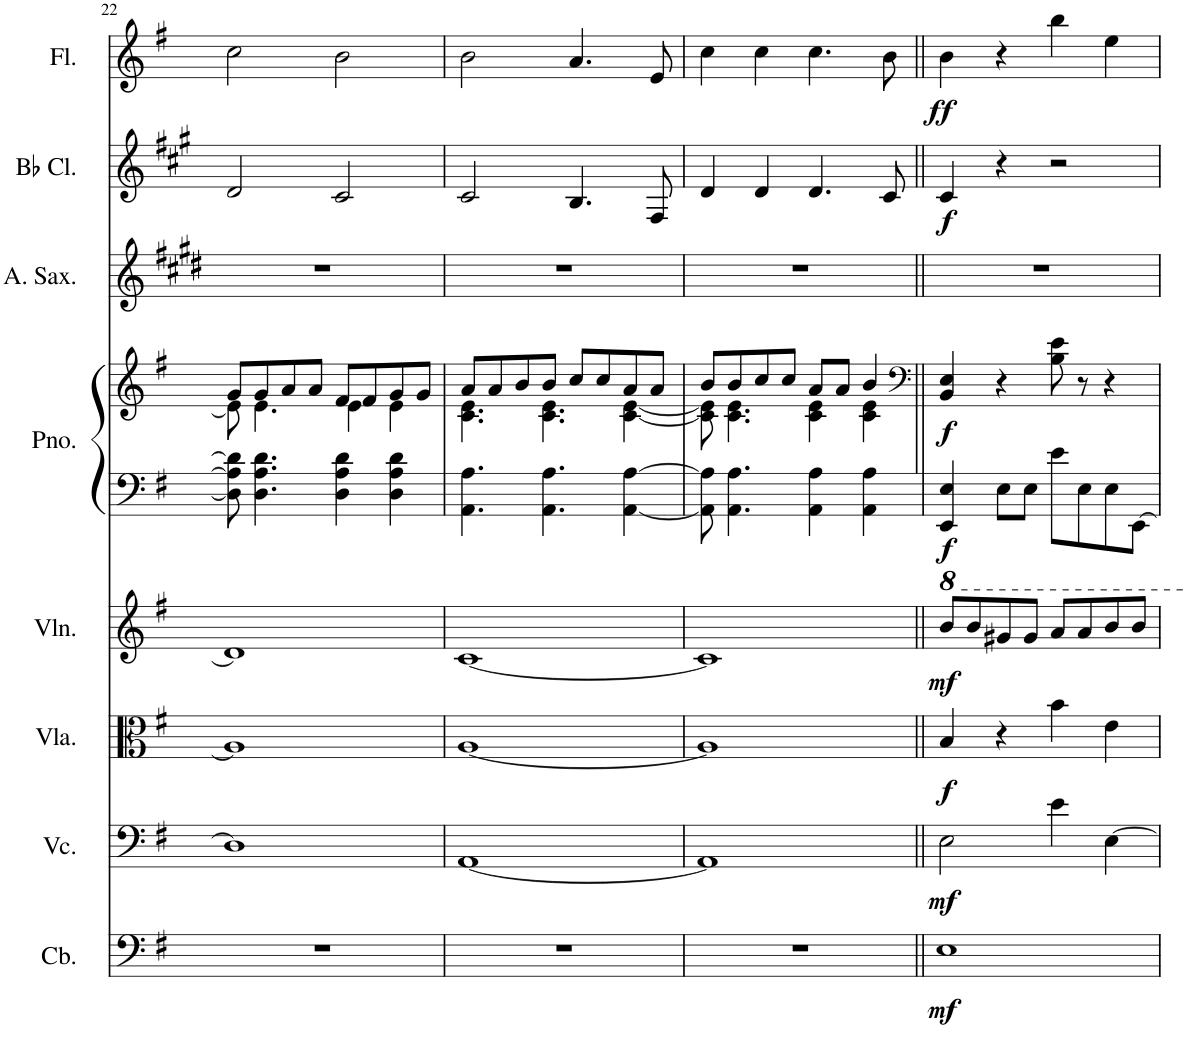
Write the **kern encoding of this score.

**kern	**dynam	**kern	**dynam	**kern	**dynam	**kern	**dynam	**kern	**kern	**dynam	**kern	**kern	**dynam	**kern	**dynam
*part8	*part8	*part7	*part7	*part6	*part6	*part5	*part5	*part4	*part4	*part4	*part3	*part2	*part2	*part1	*part1
*staff9	*staff9	*staff8	*staff8	*staff7	*staff7	*staff6	*staff6	*staff5	*staff4	*staff4/5	*staff3	*staff2	*staff2	*staff1	*staff1
*I"Contrabass	*	*I"Violoncello	*	*I"Viola	*	*I"Violin	*	*I"Piano	*	*	*I"Alto Saxophone	*I"Bb Clarinet	*	*I"Flute	*
*I'Cb.	*	*I'Vc.	*	*I'Vla.	*	*I'Vln.	*	*I'Pno.	*	*	*I'A. Sax.	*I'Bb Cl.	*	*I'Fl.	*
!!LO:PB:g=z
*clefF4	*	*clefF4	*	*clefC3	*	*clefG2	*	*clefF4	*clefG2	*	*clefG2	*clefG2	*	*clefG2	*
*Trd7c12	*	*	*	*	*	*	*	*	*	*	*Trd5c9	*Trd1c2	*	*	*
*k[f#]	*	*k[f#]	*	*k[f#]	*	*k[f#]	*	*k[f#]	*k[f#]	*	*k[f#c#g#d#]	*k[f#c#g#]	*	*k[f#]	*
*M4/4	*	*M4/4	*	*M4/4	*	*M4/4	*	*M4/4	*M4/4	*	*M4/4	*M4/4	*	*M4/4	*
=22	=22	=22	=22	=22	=22	=22	=22	=22	=22	=22	=22	=22	=22	=22	=22
*	*	*	*	*	*	*	*	*	*^	*	*	*	*	*	*
1r	.	1D]	.	1A]	.	1d]	.	8D\] 8A\] 8d\]	8g/L	8e\]	.	1r	2d/	.	2cc\	.
.	.	.	.	.	.	.	.	4.D\ 4.A\ 4.d\	8g/	4.e\	.	.	.	.	.	.
.	.	.	.	.	.	.	.	.	8a/	.	.	.	.	.	.	.
.	.	.	.	.	.	.	.	.	8a/J	.	.	.	.	.	.	.
.	.	.	.	.	.	.	.	4D\ 4A\ 4d\	8f#/L	4e\	.	.	2c#/	.	2b\	.
.	.	.	.	.	.	.	.	.	8f#/	.	.	.	.	.	.	.
.	.	.	.	.	.	.	.	4D\ 4A\ 4d\	8g/	4e\	.	.	.	.	.	.
.	.	.	.	.	.	.	.	.	8g/J	.	.	.	.	.	.	.
=23	=23	=23	=23	=23	=23	=23	=23	=23	=23	=23	=23	=23	=23	=23	=23	=23
1r	.	[1AA	.	[1A	.	[1c	.	4.AA\ 4.A\	8a/L	4.c\ 4.e\	.	1r	2c#/	.	2b\	.
.	.	.	.	.	.	.	.	.	8a/	.	.	.	.	.	.	.
.	.	.	.	.	.	.	.	.	8b/	.	.	.	.	.	.	.
.	.	.	.	.	.	.	.	4.AA\ 4.A\	8b/J	4.c\ 4.e\	.	.	.	.	.	.
.	.	.	.	.	.	.	.	.	8cc/L	.	.	.	4.B/	.	4.a/	.
.	.	.	.	.	.	.	.	.	8cc/	.	.	.	.	.	.	.
.	.	.	.	.	.	.	.	[4AA\ [4A\	8a/	[4c\ [4e\	.	.	.	.	.	.
.	.	.	.	.	.	.	.	.	8a/J	.	.	.	8F#/	.	8e/	.
=24	=24	=24	=24	=24	=24	=24	=24	=24	=24	=24	=24	=24	=24	=24	=24	=24
1r	.	1AA]	.	1A]	.	1c]	.	8AA\] 8A\]	8b/L	8c\] 8e\]	.	1r	4d/	.	4cc\	.
.	.	.	.	.	.	.	.	4.AA\ 4.A\	8b/	4.c\ 4.e\	.	.	.	.	.	.
.	.	.	.	.	.	.	.	.	8cc/	.	.	.	4d/	.	4cc\	.
.	.	.	.	.	.	.	.	.	8cc/J	.	.	.	.	.	.	.
.	.	.	.	.	.	.	.	4AA\ 4A\	8a/L	4c\ 4e\	.	.	4.d/	.	4.cc\	.
.	.	.	.	.	.	.	.	.	8a/J	.	.	.	.	.	.	.
.	.	.	.	.	.	.	.	4AA\ 4A\	4b/	4c\ 4e\	.	.	.	.	.	.
.	.	.	.	.	.	.	.	.	.	.	.	.	8c#/	.	8b\	.
*	*	*	*	*	*	*	*	*	*v	*v	*	*	*	*	*	*
=25||	=25||	=25||	=25||	=25||	=25||	=25||	=25||	=25||	=25||	=25||	=25||	=25||	=25||	=25||	=25||
*	*	*	*	*	*	*	*	*	*clefF4	*	*	*	*	*	*
!	!LO:DY:b	!	!LO:DY:b	!	!LO:DY:b	!	!LO:DY:b	!	!	!LO:DY:b=2	!	!	!	!	!
!	!	!	!	!	!	!	!	!	!	!LO:DY:n=1:b	!	!	!LO:DY:b	!	!LO:DY:b
1E	mf	2E\	mf	4B/	f	8b/L	mf	4EEE/ 4EE/	4BB/ 4E/	f f	1r	4c#/	f	4b\	ff
.	.	.	.	.	.	8b/	.	.	.	.	.	.	.	.	.
.	.	.	.	4r	.	8g#X/	.	8EE\L	4r	.	.	4r	.	4r	.
.	.	.	.	.	.	8g#/J	.	8EE\J	.	.	.	.	.	.	.
.	.	4e\	.	4b\	.	8a/L	.	8E\L	8B\ 8e\	.	.	2r	.	4bb\	.
.	.	.	.	.	.	8a/	.	8EE\	8r	.	.	.	.	.	.
.	.	[4E\	.	4e\	.	8b/	.	8EE\	4r	.	.	.	.	4ee\	.
.	.	.	.	.	.	8b/J	.	[8EEE\J	.	.	.	.	.	.	.
=	=	=	=	=	=	=	=	=	=	=	=	=	=	=	=
*-	*-	*-	*-	*-	*-	*-	*-	*-	*-	*-	*-	*-	*-	*-	*-
